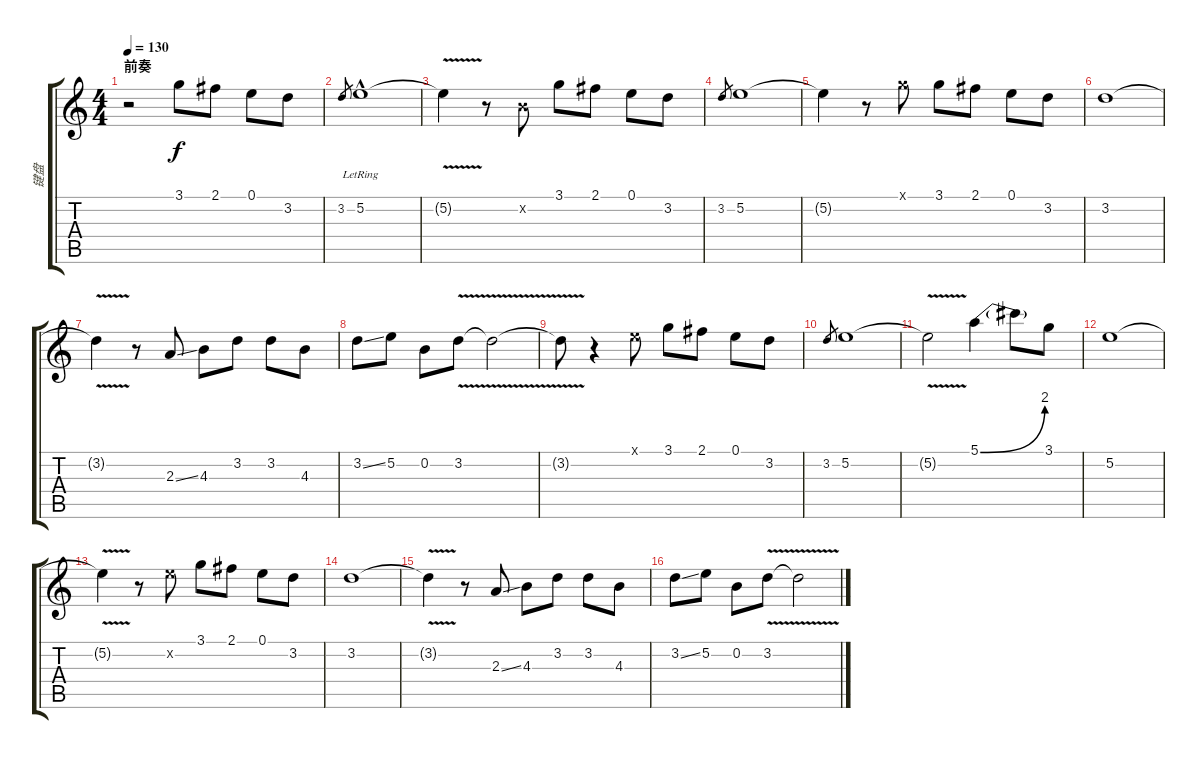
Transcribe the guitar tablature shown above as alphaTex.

\track ("键盘" "键盘") {instrument overdrivenguitar}
\staff {score tabs}
\tuning (E4 B3 G3 D3 A2 E2) {hide}
\ts (4 4)
\section ("" "前奏")
\tempo 130
\clef g2
\ks c
r.2{dy f instrument overdrivenguitar} 3.1.8 2.1.8 0.1.8 3.2.8 |
3.2.8{gr} 5.2{hac lr}.1 |
5.2{v t}.4 r.8 0.2{x}.8 3.1.8 2.1.8 0.1.8 3.2.8 |
3.2.8{gr} 5.2.1 |
5.2{t}.4 r.8 3.1{x}.8 3.1.8 2.1.8 0.1.8 3.2.8 |
3.2.1 |
3.2{v t}.4 r.8 2.3{ss}.8 4.3.8 3.2.8 3.2.8 4.3.8 |
3.2{ss}.8 5.2.8 0.2.8 3.2{v}.8 3.2{v t}.2 |
3.2{v t}.8 r.4 0.1{x}.8 3.1.8 2.1.8 0.1.8 3.2.8 |
3.2.8{gr} 5.2.1 |
5.2{v t}.2 5.1{be (bend 0 0 60 8)}.4 5.1{t}.8 3.1.8 |
5.2.1 |
5.2{v t}.4 r.8 5.2{x}.8 3.1.8 2.1.8 0.1.8 3.2.8 |
3.2.1 |
3.2{v t}.4 r.8 2.3{ss}.8 4.3.8 3.2.8 3.2.8 4.3.8 |
3.2{ss}.8 5.2.8 0.2.8 3.2{v}.8 3.2{v t}.2
